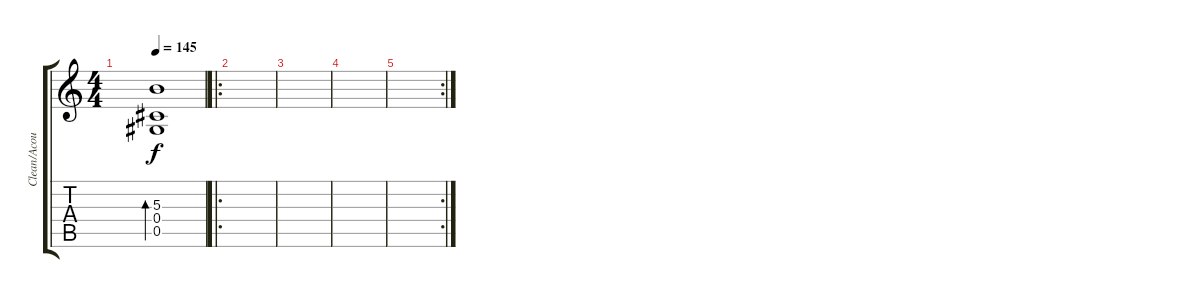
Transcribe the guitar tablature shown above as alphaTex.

\track ("Clean/Acoustic" "Clean/Acou") {instrument electricguitarclean}
\staff {score tabs}
\tuning (Eb4 Bb3 Gb3 Db3 Ab2 Eb2) {hide}
\ts (4 4)
\tempo 145
\clef g2
\ks c
(5.3 0.4 0.5).1{bd 240 dy f} |
\ro
|
|
|
\rc 2
